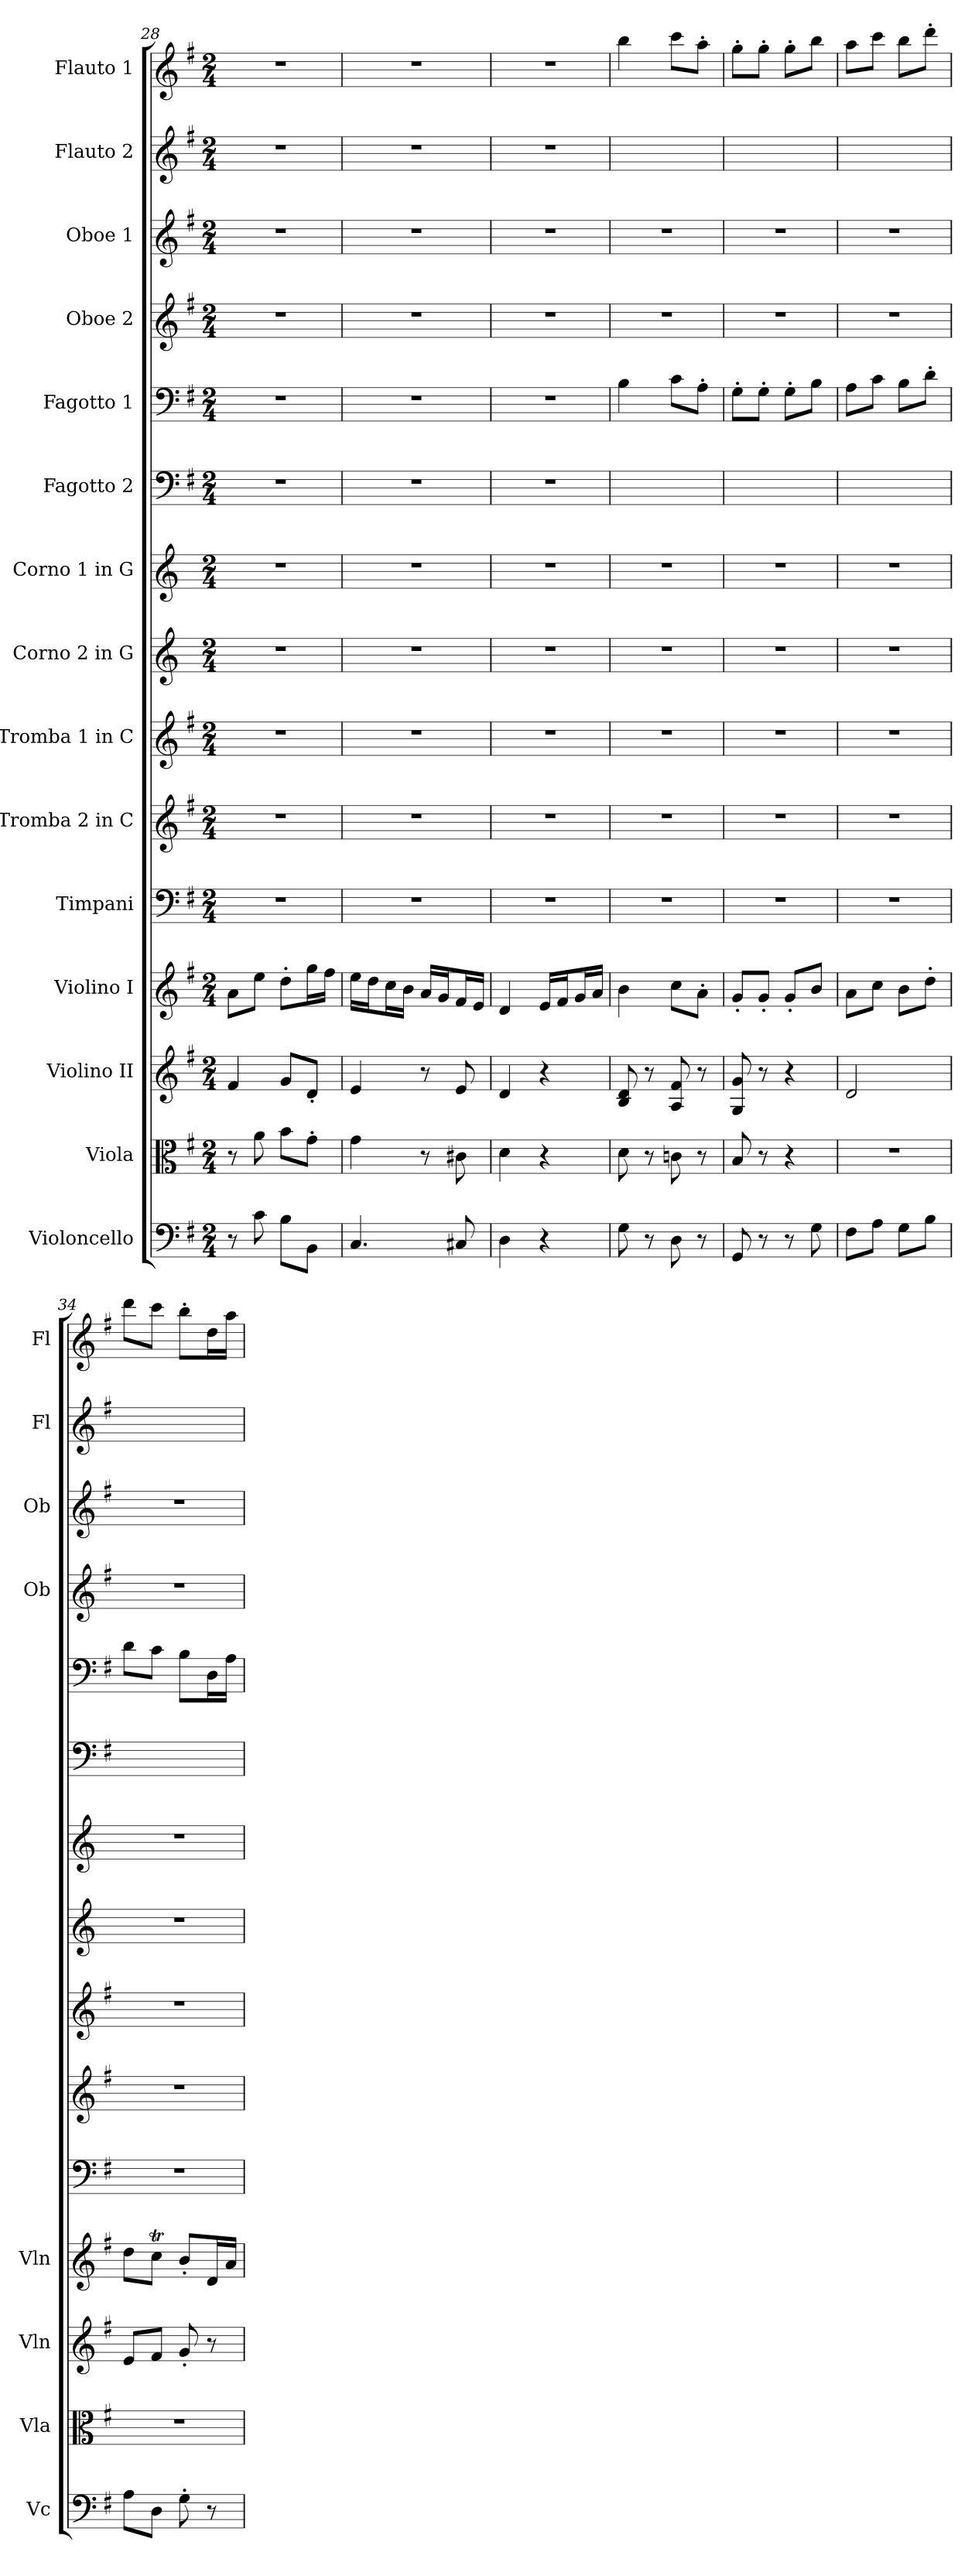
**kern	**kern	**kern	**kern	**kern	**kern	**kern	**kern	**kern	**kern	**kern	**kern	**kern	**kern	**kern
*part15	*part14	*part13	*part12	*part11	*part10	*part9	*part8	*part7	*part6	*part5	*part4	*part3	*part2	*part1
*staff15	*staff14	*staff13	*staff12	*staff11	*staff10	*staff9	*staff8	*staff7	*staff6	*staff5	*staff4	*staff3	*staff2	*staff1
*I"Violoncello	*I"Viola	*I"Violino II	*I"Violino I	*I"Timpani	*I"Tromba 2 in C	*I"Tromba 1 in C	*I"Corno 2 in G	*I"Corno 1 in G	*I"Fagotto 2	*I"Fagotto 1	*I"Oboe 2	*I"Oboe 1	*I"Flauto 2	*I"Flauto 1
*I'Vc	*I'Vla	*I'Vln	*I'Vln	*	*	*	*	*	*	*	*I'Ob	*I'Ob	*I'Fl	*I'Fl
*clefF4	*clefC3	*clefG2	*clefG2	*clefF4	*clefG2	*clefG2	*clefG2	*clefG2	*clefF4	*clefF4	*clefG2	*clefG2	*clefG2	*clefG2
*	*	*	*	*	*ITrd1c2	*ITrd1c2	*ITrd-4c-7	*ITrd-4c-7	*	*	*	*	*	*
*k[f#]	*k[f#]	*k[f#]	*k[f#]	*k[f#]	*k[b-]	*k[b-]	*k[f#]	*k[f#]	*k[f#]	*k[f#]	*k[f#]	*k[f#]	*k[f#]	*k[f#]
*G:	*G:	*G:	*G:	*G:	*F:	*F:	*G:	*G:	*G:	*G:	*G:	*G:	*G:	*G:
*M2/4	*M2/4	*M2/4	*M2/4	*M2/4	*M2/4	*M2/4	*M2/4	*M2/4	*M2/4	*M2/4	*M2/4	*M2/4	*M2/4	*M2/4
=28	=28	=28	=28	=28	=28	=28	=28	=28	=28	=28	=28	=28	=28	=28
8r	8r	4f#	8a\L	2r	2r	2r	2r	2r	2r	2r	2r	2r	2r	2r
8c	8a	.	8ee\J	.	.	.	.	.	.	.	.	.	.	.
8B\L	8b\L	8g/L	8dd'\L	.	.	.	.	.	.	.	.	.	.	.
8BB\J	8g'\J	8d'/J	16gg\L	.	.	.	.	.	.	.	.	.	.	.
.	.	.	16ff#\JJ	.	.	.	.	.	.	.	.	.	.	.
=29	=29	=29	=29	=29	=29	=29	=29	=29	=29	=29	=29	=29	=29	=29
4.C	4g	4e	16ee\LL	2r	2r	2r	2r	2r	2r	2r	2r	2r	2r	2r
.	.	.	16dd\J	.	.	.	.	.	.	.	.	.	.	.
.	.	.	16cc\L	.	.	.	.	.	.	.	.	.	.	.
.	.	.	16b\JJ	.	.	.	.	.	.	.	.	.	.	.
.	8r	8r	16a/LL	.	.	.	.	.	.	.	.	.	.	.
.	.	.	16g/J	.	.	.	.	.	.	.	.	.	.	.
8C#X	8c#X	8e	16f#/L	.	.	.	.	.	.	.	.	.	.	.
.	.	.	16e/JJ	.	.	.	.	.	.	.	.	.	.	.
=30	=30	=30	=30	=30	=30	=30	=30	=30	=30	=30	=30	=30	=30	=30
4D	4d	4d	4d	2r	2r	2r	2r	2r	2r	2r	2r	2r	2r	2r
4r	4r	4r	16e/LL	.	.	.	.	.	.	.	.	.	.	.
.	.	.	16f#/J	.	.	.	.	.	.	.	.	.	.	.
.	.	.	16g/L	.	.	.	.	.	.	.	.	.	.	.
.	.	.	16a/JJ	.	.	.	.	.	.	.	.	.	.	.
=31	=31	=31	=31	=31	=31	=31	=31	=31	=31	=31	=31	=31	=31	=31
8G	8d	8B 8d	4b	2r	2r	2r	2r	2r	2ryy	4B	2r	2r	2ryy	4bb
8r	8r	8r	.	.	.	.	.	.	.	.	.	.	.	.
8D	8cn	8A 8f#	8cc\L	.	.	.	.	.	.	8c\L	.	.	.	8ccc\L
8r	8r	8r	8a'\J	.	.	.	.	.	.	8A'\J	.	.	.	8aa'\J
=32	=32	=32	=32	=32	=32	=32	=32	=32	=32	=32	=32	=32	=32	=32
8GG	8B	8G 8g	8g'/L	2r	2r	2r	2r	2r	2ryy	8G'\L	2r	2r	2ryy	8gg'\L
8r	8r	8r	8g'/J	.	.	.	.	.	.	8G'\J	.	.	.	8gg'\J
8r	4r	4r	8g'/L	.	.	.	.	.	.	8G'\L	.	.	.	8gg'\L
8G	.	.	8b/J	.	.	.	.	.	.	8B\J	.	.	.	8bb\J
=33	=33	=33	=33	=33	=33	=33	=33	=33	=33	=33	=33	=33	=33	=33
8F#\L	2r	2d	8a\L	2r	2r	2r	2r	2r	2ryy	8A\L	2r	2r	2ryy	8aa\L
8A\J	.	.	8cc\J	.	.	.	.	.	.	8c\J	.	.	.	8ccc\J
8G\L	.	.	8b\L	.	.	.	.	.	.	8B\L	.	.	.	8bb\L
8B\J	.	.	8dd'\J	.	.	.	.	.	.	8d'\J	.	.	.	8ddd'\J
=34	=34	=34	=34	=34	=34	=34	=34	=34	=34	=34	=34	=34	=34	=34
8A\L	2r	8e/L	8dd\L	2r	2r	2r	2r	2r	2ryy	8d\L	2r	2r	2ryy	8ddd\L
8D\J	.	8f#/J	8ccT\J	.	.	.	.	.	.	8c\J	.	.	.	8ccc\J
8G'	.	8g'	8b'/L	.	.	.	.	.	.	8B\L	.	.	.	8bb'\L
8r	.	8r	16d/L	.	.	.	.	.	.	16D\L	.	.	.	16dd\L
.	.	.	16a/JJ	.	.	.	.	.	.	16A\JJ	.	.	.	16aa\JJ
=	=	=	=	=	=	=	=	=	=	=	=	=	=	=
*-	*-	*-	*-	*-	*-	*-	*-	*-	*-	*-	*-	*-	*-	*-
